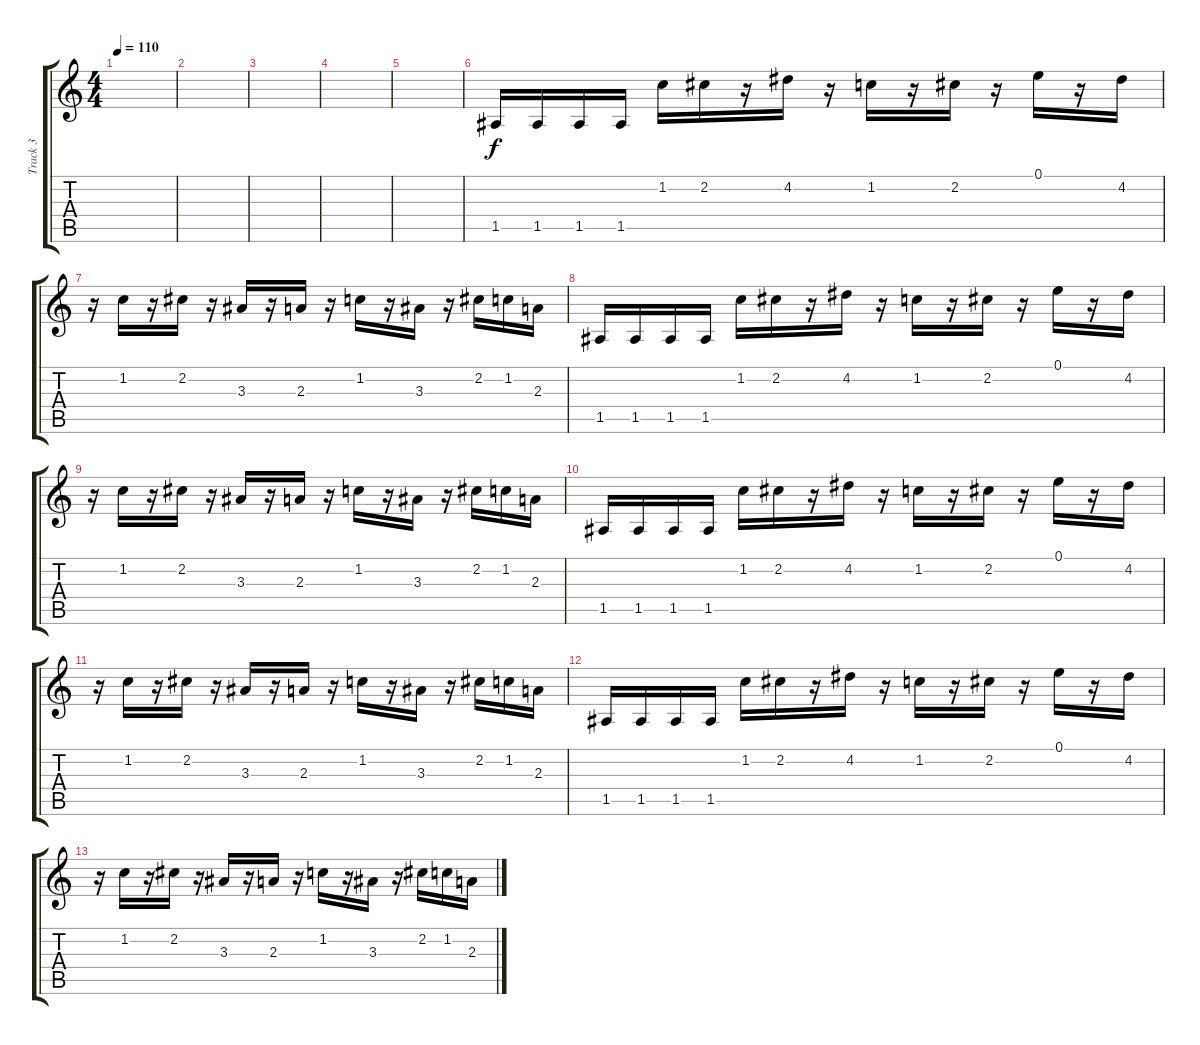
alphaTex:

\track ("Track 3" "Track 3") {instrument overdrivenguitar}
\staff {score tabs}
\tuning (E4 B3 G3 D3 A2 E2) {hide}
\ts (4 4)
\tempo 110
\clef g2
\ks c
|
|
|
|
|
1.5.16 1.5.16 1.5.16 1.5.16 1.2.16 2.2.16 r.16 4.2.16 r.16 1.2.16 r.16 2.2.16 r.16 0.1.16 r.16 4.2.16 |
r.16 1.2.16 r.16 2.2.16 r.16 3.3.16 r.16 2.3.16 r.16 1.2.16 r.16 3.3.16 r.16 2.2.16 1.2.16 2.3.16 |
1.5.16 1.5.16 1.5.16 1.5.16 1.2.16 2.2.16 r.16 4.2.16 r.16 1.2.16 r.16 2.2.16 r.16 0.1.16 r.16 4.2.16 |
r.16 1.2.16 r.16 2.2.16 r.16 3.3.16 r.16 2.3.16 r.16 1.2.16 r.16 3.3.16 r.16 2.2.16 1.2.16 2.3.16 |
1.5.16 1.5.16 1.5.16 1.5.16 1.2.16 2.2.16 r.16 4.2.16 r.16 1.2.16 r.16 2.2.16 r.16 0.1.16 r.16 4.2.16 |
r.16 1.2.16 r.16 2.2.16 r.16 3.3.16 r.16 2.3.16 r.16 1.2.16 r.16 3.3.16 r.16 2.2.16 1.2.16 2.3.16 |
1.5.16 1.5.16 1.5.16 1.5.16 1.2.16 2.2.16 r.16 4.2.16 r.16 1.2.16 r.16 2.2.16 r.16 0.1.16 r.16 4.2.16 |
r.16 1.2.16 r.16 2.2.16 r.16 3.3.16 r.16 2.3.16 r.16 1.2.16 r.16 3.3.16 r.16 2.2.16 1.2.16 2.3.16
